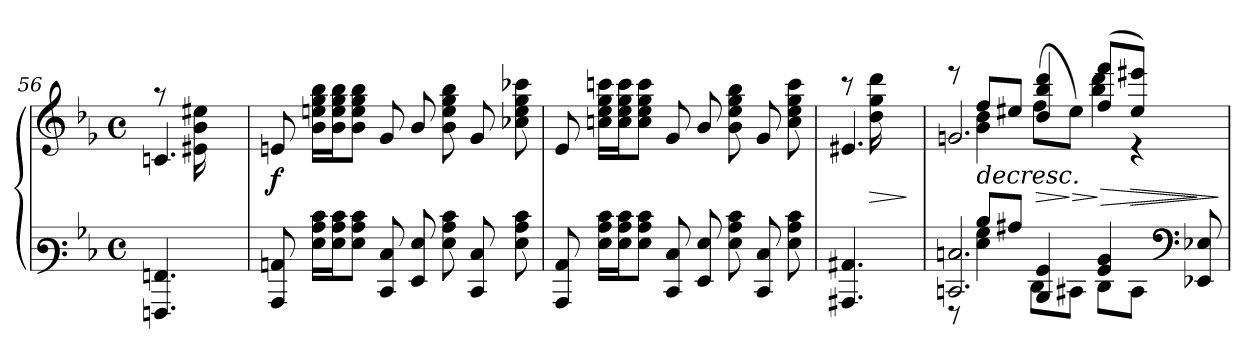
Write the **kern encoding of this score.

**kern	**kern	**dynam
*part1	*part1	*part1
*staff2	*staff1	*staff1/2
!!LO:PB:g=z
*clefF3	*clefG3	*
*k[b-e-]	*k[b-e-]	*
*M4/4	*M4/4	*
*met(c)	*met(c)	*
=56	=56	=56
*	*^	*
4.AAAn/ 4.AAn/	8rff	4.An/	.
.	16c#X\ 16g\ 16cc#X\LL	.	.
.	8.ryy	.	.
*	*v	*v	*
=57	=57	=57
!	!	!LO:DY:b
8CC/ 8Cn/	8cn/	f
16G\ 16c\ 16e-\LL	16g\ 16ccn\ 16ee-\ 16gg\LL	.
16G\ 16c\ 16e-\J	16g\ 16cc\ 16ee-\ 16gg\J	.
8G\ 8c\ 8e-\J	8g\ 8cc\ 8ee-\ 8gg\J	.
8EE-/ 8E-/	8e-/	.
8GG/ 8G/	8g/	.
8G\ 8c\ 8e-\	8g\ 8cc\ 8ee-\ 8gg\	.
8EE-/ 8E-/	8e-/	.
8G\ 8c\ 8e-\	8a-X\ 8cc\ 8ee-\ 8aa-X\	.
=58	=58	=58
8CC/ 8C/	8c/	.
16G\ 16c\ 16e-\LL	16an\ 16cc\ 16ee-\ 16aan\LL	.
16G\ 16c\ 16e-\J	16a\ 16cc\ 16ee-\ 16aa\J	.
8G\ 8c\ 8e-\J	8a\ 8cc\ 8ee-\ 8aa\J	.
8EE-/ 8E-/	8e-/	.
8GG/ 8G/	8g/	.
8G\ 8c\ 8e-\	8g\ 8cc\ 8ee-\ 8gg\	.
8EE-/ 8E-/	8e-/	.
8G\ 8c\ 8e-\	8a\ 8cc\ 8ee-\ 8aa\	.
!!LO:LB:g=z
=59	=59	=59
*	*^	*
4.CC#X/ 4.C#X/	8raa	4.c#X/	.
!	!	!	!LO:HP:b
!	!	!	!LO:HP:n=1:b
.	16b-\ 16ee-\ 16bb-\LL	.	> >
.	8.ryy	.	.
*	*v	*v	*
.	.	] ]
=60	=60	=60
*^	*^	*
*	*^	*	*^	*
2.EEn/ 2.En/	8rGGG	8ryy	8rbb	2.en/	8ryy	.
!	!	!	!	!	!	!LO:HP:b
.	8d/L	4G\ 4B-\	8dd/L	.	4g\ 4b-\	>
.	8c#X/J	.	8cc#X/J	.	.	.
!	!	!	!	!	!	!LO:HP:b
.	4DD/ 4BB-/	8FF\L	4b-/ 4gg/ 4bb-/	.	(<8dd\L	>
!	!	!	!	!	!	!LO:HP:n=1:b
.	.	8EE#X\J	.	.	8cc#\J)	] >
!	!	!	!	!	!	!LO:HP:b
!	!	!	!	!	!	!LO:HP:n=1:b
.	4BB-/ 4D/	8FF\L	(>8dd/ 8ddd/L	.	4gg\ 4bb-\	> > ]
!	!	!	!	!	!	!LO:HP:n=1:b
4ryy	.	8EE#\J	8cc#/ 8ccc#X/J)	4rc	.	] > ]
*clefF4	*	*	*	*	*	*
.	8EE-X/ 8E-X/	8ryy	8ryy	.	8ryy	]
*v	*v	*v	*	*	*	*
*	*v	*v	*v	*
.	.	]
=	=	=
*-	*-	*-
